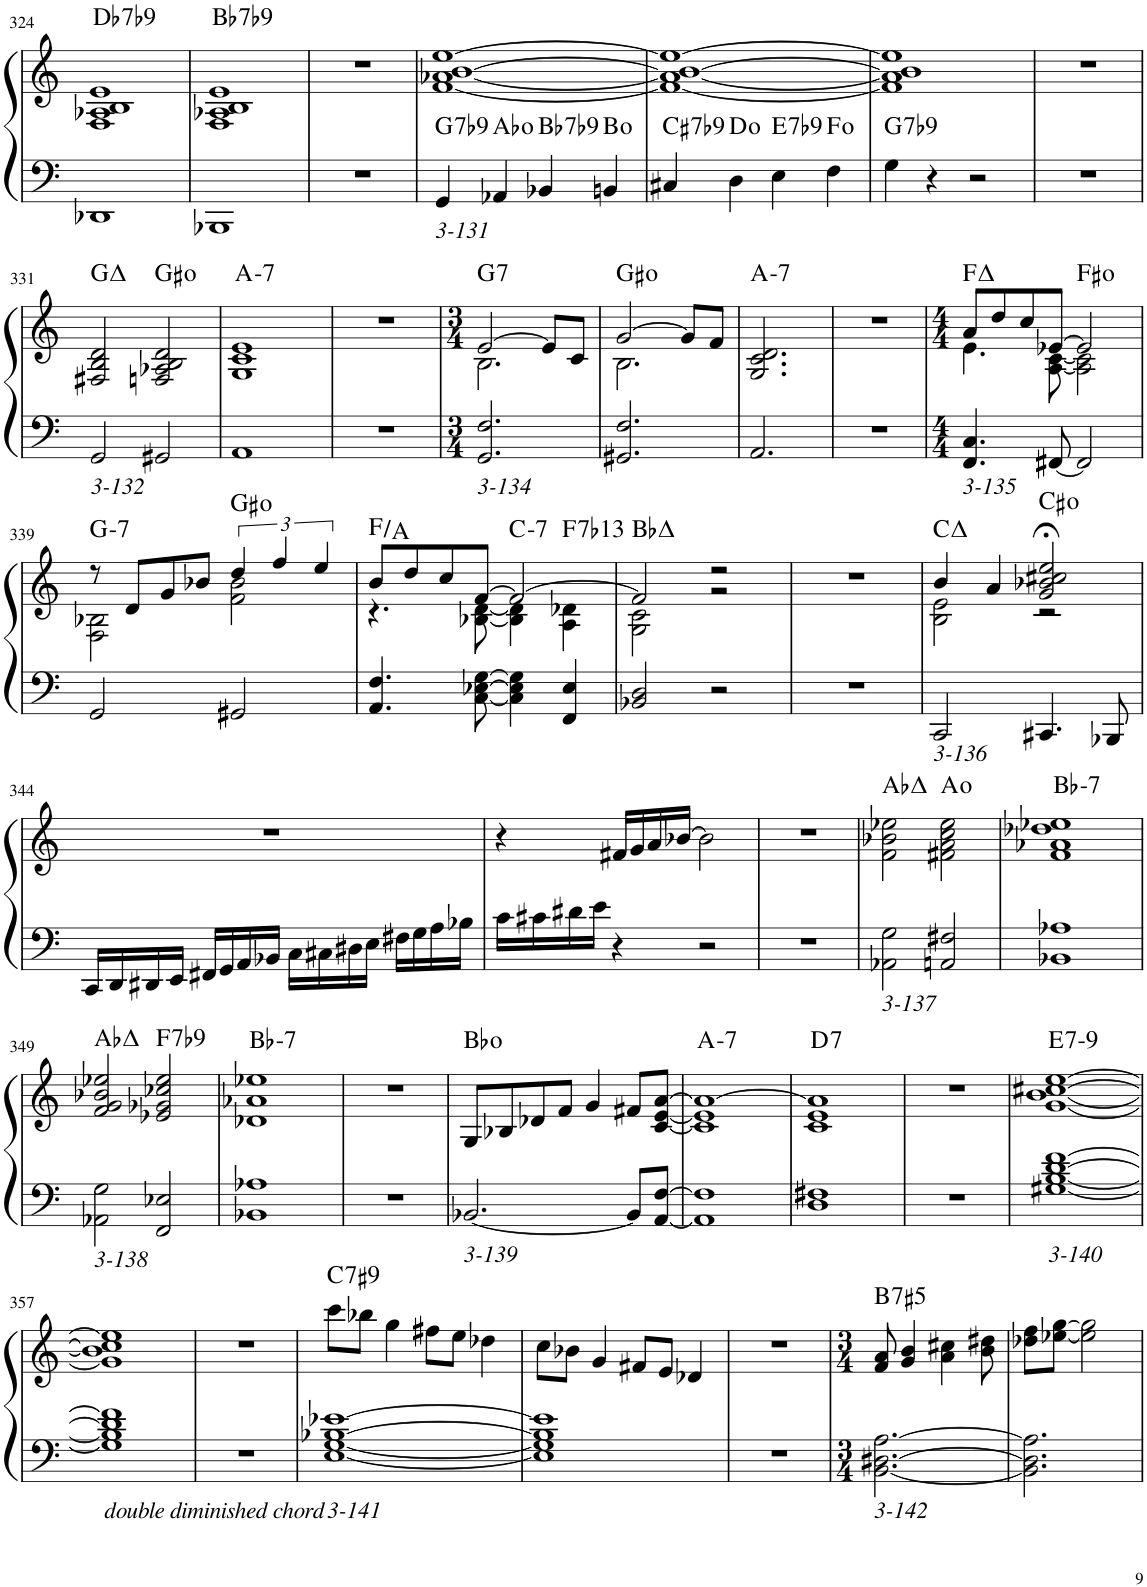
**kern	**kern	**harte
*part1	*part1	*part1
*staff2	*staff1	*
*I"Piano	*	*
*I'Pno.	*	*
!!LO:PB:g=z
*clefF4	*clefG2	*
*k[]	*k[]	*
*M4/4	*M4/4	*
=324	=324	=324
!	!	!LO:H:kt=7
1DD-X	1F 1A-X 1B 1e	Db:7(b9)
=325	=325	=325
!	!	!LO:H:kt=7
1BBB-X	1F 1A-X 1B 1e	Bb:7(b9)
=326	=326	=326
1r	1r	.
=327	=327	=327
!LO:TX:b:i:t=3-131	!	!LO:H:kt=7
*	*^	*
*	*	*^	*
*	*	*	*^	*
4GG/	[1f [1a-X [1b [1ee	4ryy	2ryy	2.ryy	G:7(b9)
4AA-X/	.	2.ryy	.	.	Ab:dim
!	!	!	!	!	!LO:H:kt=7
4BB-X/	.	.	2ryy	.	Bb:7(b9)
4BBn/	.	.	.	4ryy	B:dim
=328	=328	=328	=328	=328	=328
!	!	!	!	!	!LO:H:kt=7
4C#X/	1f_ 1a-_ 1b_ 1ee_	4ryy	2ryy	2.ryy	C#:7(b9)
4D\	.	2.ryy	.	.	D:dim
!	!	!	!	!	!LO:H:kt=7
4E\	.	.	2ryy	.	E:7(b9)
4F\	.	.	.	4ryy	F:dim
=329	=329	=329	=329	=329	=329
!	!	!	!	!	!LO:H:kt=7
*	*v	*v	*v	*v	*
4G\	1f] 1a-] 1b] 1ee]	G:7(b9)
4r	.	.
2r	.	.
=330	=330	=330
1r	1r	.
!!LO:LB:g=z
=331	=331	=331
!LO:TX:b:i:t=3-132	!	!
2GG/	2F#X/ 2B/ 2d/	G:maj
2GG#X/	2Fn/ 2A-X/ 2B/ 2d/	G#:dim
=332	=332	=332
!	!	!LO:H:kt=7
1AA	1G 1c 1e	A:min7
=333	=333	=333
1r	1r	.
=334	=334	=334
*M3/4	*M3/4	*
*	*^	*
!LO:TX:b:i:t=3-134	!	!	!LO:H:kt=7
2.GG/ 2.F/	[2e/	2.B\	G:7
.	8e/L]	.	.
.	8c/J	.	.
=335	=335	=335	=335
2.GG#X/ 2.F/	[2g/	2.B\	G#:dim
.	8g/L]	.	.
.	8f/J	.	.
*	*v	*v	*
=336	=336	=336
!	!	!LO:H:kt=7
2.AA/	2.G/ 2.c/ 2.d/	A:min7
=337	=337	=337
2.r	2.r	.
=338	=338	=338
*M4/4	*M4/4	*
*	*^	*
!LO:TX:b:i:t=3-135	!	!	!
4.FF/ 4.C/	8a/L	4.e\	F:maj
.	8dd/	.	.
.	8cc/	.	.
[8FF#X/	[8e-X/J	[8A\ [8c\	.
2FF#/]	2e-/]	2A\] 2c\]	F#:dim
!!LO:LB:g=z	!!
=339	=339	=339	=339
!	!	!	!LO:H:kt=7
2GG/	8r	2F\ 2B-X\	G:min7
.	8d/L	.	.
.	8g/	.	.
.	8b-X/J	.	.
2GG#X/	6dd/	2f\ 2b-\	G#:dim
.	6ff/	.	.
.	6ee/	.	.
=340	=340	=340	=340
4.AA/ 4.F/	8b/L	4.r	F:maj/3
.	8dd/	.	.
.	8cc/	.	.
[8C\ [8E-X\ [8G\	[8f/J	[8B-X\ [8d\	.
!	!	!	!LO:H:kt=7
4C\] 4E-\] 4G\]	2f/_	4B-\] 4d\]	C:min7
!	!	!	!LO:H:kt=7
4FF/ 4E-/	.	4A\ 4d-X\	F:7(b13)
=341	=341	=341	=341
2BB-X/ 2D/	2f/]	2G\ 2c\	Bb:maj
2r	2r	2r	.
*	*v	*v	*
=342	=342	=342
1r	1r	.
=343	=343	=343
*	*^	*
!LO:TX:b:i:t=3-136	!	!	!
2CC/	4b/	2B\ 2e\	C:maj
.	4a/	.	.
4.CC#X/	2g/;< 2b-X/;< 2cc#X/;< 2ee/;<	2r	C#:dim
8BBB-X/	.	.	.
*	*v	*v	*
!!LO:LB:g=z
=344	=344	=344
16CC/LL	1r	.
16DD/	.	.
16DD#X/	.	.
16EE/JJ	.	.
16FF#X/LL	.	.
16GG/	.	.
16AA/	.	.
16BB-X/JJ	.	.
16C\LL	.	.
16C#X\	.	.
16D#X\	.	.
16E\JJ	.	.
16F#X\LL	.	.
16G\	.	.
16A\	.	.
16B-X\JJ	.	.
=345	=345	=345
16c\LL	4r	.
16c#X\	.	.
16d#X\	.	.
16e\JJ	.	.
4r	16f#X/LL	.
.	16g/	.
.	16a/	.
.	[16b-X/JJ	.
2r	2b-\]	.
=346	=346	=346
1r	1r	.
=347	=347	=347
!LO:TX:b:i:t=3-137	!	!
2AA-X\ 2G\	2f\ 2b-X\ 2ee-X\	Ab:maj
2AAn/ 2F#X/	2f#X\ 2a\ 2cc\ 2ee-\	A:dim
=348	=348	=348
!	!	!LO:H:kt=7
1BB-X 1A-X	1f 1a-X 1dd-X 1ee-X	Bb:min7
!!LO:LB:g=z
=349	=349	=349
!LO:TX:b:i:t=3-138	!	!
2AA-X\ 2G\	2f/ 2g/ 2b-X/ 2ee-X/	Ab:maj
!	!	!LO:H:kt=7
2FF/ 2E-X/	2e-X/ 2g-X/ 2cc-X/ 2ee-/	F:7(b9)
=350	=350	=350
!	!	!LO:H:kt=7
1BB-X 1A-X	1d-X 1a-X 1ee-X	Bb:min7
=351	=351	=351
1r	1r	.
=352	=352	=352
!LO:TX:b:i:t=3-139	!	!
[2.BB-X/	8G/L	Bb:dim
.	8B-X/	.
.	8d-X/	.
.	8f/J	.
.	4g/	.
8BB-/L]	8f#X/L	.
[8AA/ [8F/J	[8c/ [8e/ [8a/J	.
=353	=353	=353
!	!	!LO:H:kt=7
1AA] 1F]	1c] 1e] 1a_	A:min7
=354	=354	=354
!	!	!LO:H:kt=7
1D 1F#X	1c 1e 1a]	D:7
=355	=355	=355
1r	1r	.
=356	=356	=356
!LO:TX:b:i:t=3-140	!	!
!	!	!LO:H:kt=7
[1G#X [1B [1d [1f	[1g [1b [1cc#X [1ee	E:7(b9)
!!LO:LB:g=z
=357	=357	=357
!LO:TX:b:i:t=double diminished chord	!	!
1G#] 1B] 1d] 1f]	1g] 1b] 1cc#] 1ee]	.
=358	=358	=358
1r	1r	.
=359	=359	=359
!LO:TX:b:i:t=3-141	!	!LO:H:kt=7
[1E [1G [1B-X [1e-X	8ccc\L	C:7(#9)
.	8bb-X\J	.
.	4gg\	.
.	8ff#X\L	.
.	8ee\J	.
.	4dd-X\	.
=360	=360	=360
1E] 1G] 1B-] 1e-]	8cc\L	.
.	8b-X\J	.
.	4g/	.
.	8f#X/L	.
.	8e/J	.
.	4d-X/	.
=361	=361	=361
1r	1r	.
=362	=362	=362
*M3/4	*M3/4	*
!LO:TX:b:i:t=3-142	!	!LO:H:kt=7
[2.BB\ [2.D#X\ [2.A\	8f/ 8a/	B:(3,#5,b7)
.	4g/ 4b/	.
.	4a\ 4cc#X\	.
.	8b\ 8dd#X\	.
=363	=363	=363
2.BB\] 2.D#\] 2.A\]	8dd-X\ 8ff\L	.
.	[8ee-X\ [8gg\J	.
.	2ee-\] 2gg\]	.
=	=	=
*-	*-	*-
